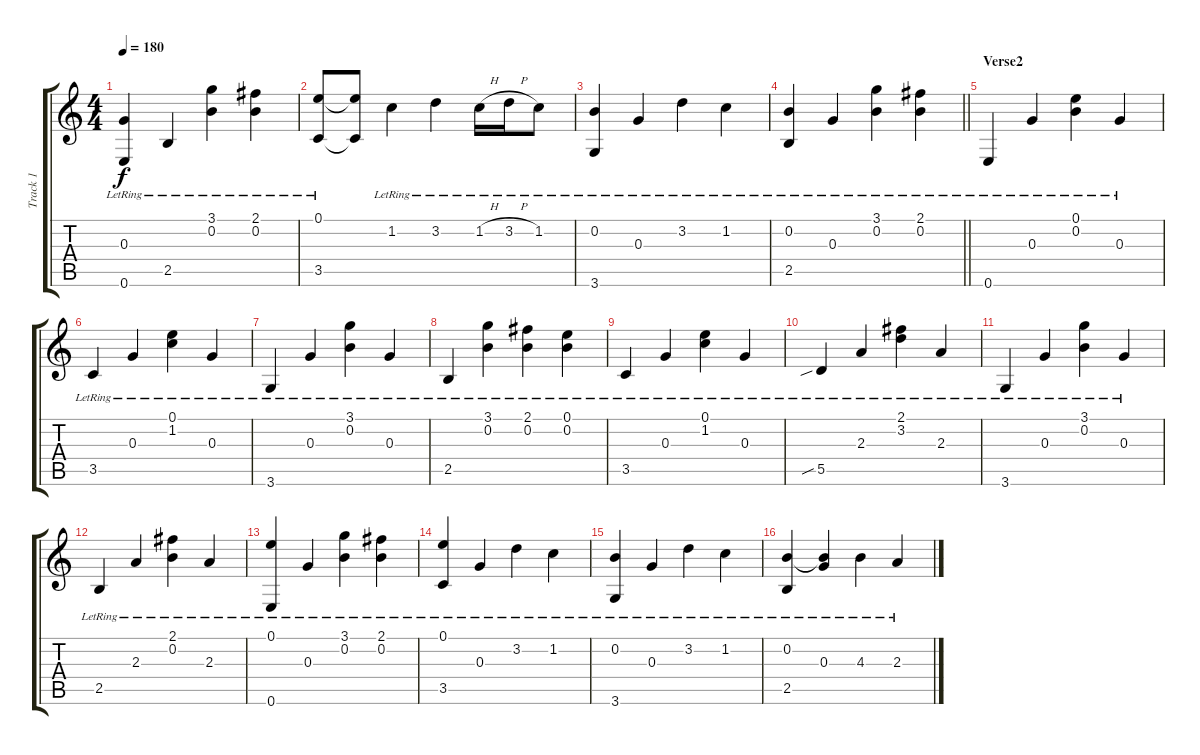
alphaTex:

\track ("Track 1" "Track 1") {instrument acousticguitarsteel}
\staff {score tabs}
\tuning (E4 B3 G3 D3 A2 E2) {hide}
\ts (4 4)
\tempo 180
\clef g2
\ks c
(0.3{lr} 0.6{lr}).4{dy f} 2.5{lr}.4 (3.1{lr} 0.2{lr}).4 (2.1{lr} 0.2{lr}).4 |
(0.1{lr} 3.5{lr}).8 (0.1{t} 3.5{t}).8 1.2{lr}.4 3.2{lr}.4 1.2{h lr}.16 3.2{h lr}.16 1.2{lr}.8 |
(0.2{lr} 3.6).4 0.3{lr}.4 3.2{lr}.4 1.2{lr}.4 |
\barLineRight lightlight
(0.2{lr} 2.5{lr}).4 0.3{lr}.4 (3.1{lr} 0.2{lr}).4 (2.1{lr} 0.2{lr}).4 |
\section ("" "Verse2")
0.6{lr}.4 0.3{lr}.4 (0.1{lr} 0.2{lr}).4 0.3{lr}.4 |
3.5{lr}.4 0.3{lr}.4 (0.1{lr} 1.2{lr}).4 0.3{lr}.4 |
3.6{lr}.4 0.3{lr}.4 (3.1{lr} 0.2{lr}).4 0.3{lr}.4 |
2.5{lr}.4 (3.1{lr} 0.2{lr}).4 (2.1{lr} 0.2{lr}).4 (0.1{lr} 0.2{lr}).4 |
3.5{lr}.4 0.3{lr}.4 (0.1{lr} 1.2{lr}).4 0.3{lr}.4 |
5.5{sib lr}.4 2.3{lr}.4 (2.1{lr} 3.2{lr}).4 2.3{lr}.4 |
3.6{lr}.4 0.3{lr}.4 (3.1{lr} 0.2{lr}).4 0.3{lr}.4 |
2.5{lr}.4 2.3{lr}.4 (2.1{lr} 0.2{lr}).4 2.3{lr}.4 |
(0.1{lr} 0.6{lr}).4 0.3{lr}.4 (3.1{lr} 0.2{lr}).4 (2.1{lr} 0.2{lr}).4 |
(0.1{lr} 3.5{lr}).4 0.3{lr}.4 3.2{lr}.4 1.2{lr}.4 |
(0.2{lr} 3.6).4 0.3{lr}.4 3.2{lr}.4 1.2{lr}.4 |
(0.2{lr} 2.5{lr}).4 (0.2{t} 0.3{lr}).4 4.3{lr}.4 2.3{lr}.4
